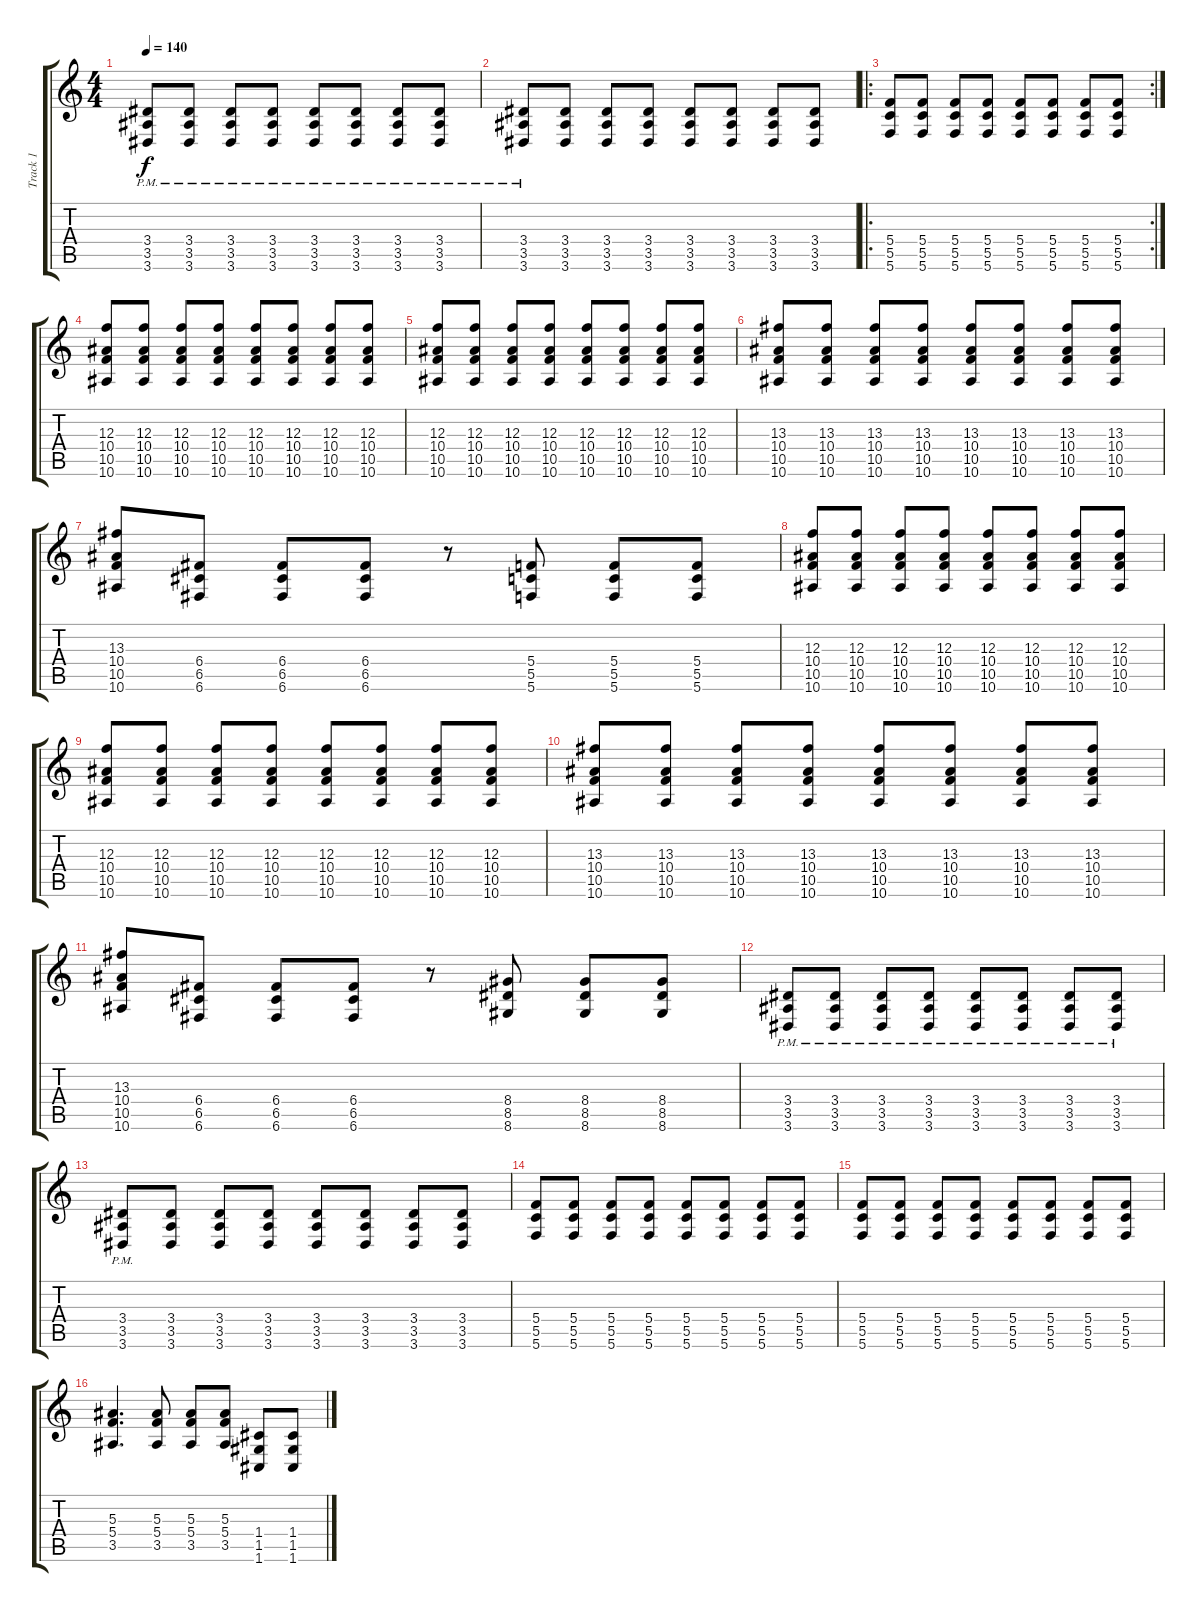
\track ("Track 1" "Track 1") {instrument distortionguitar}
\staff {score tabs}
\tuning (D4 A3 F3 C3 G2 C2) {hide}
\ts (4 4)
\tempo 140
\clef g2
\ks c
(3.4{pm} 3.5{pm} 3.6{pm}).8{dy f} (3.4{pm} 3.5{pm} 3.6{pm}).8 (3.4{pm} 3.5{pm} 3.6{pm}).8 (3.4{pm} 3.5{pm} 3.6{pm}).8 (3.4{pm} 3.5{pm} 3.6{pm}).8 (3.4{pm} 3.5{pm} 3.6{pm}).8 (3.4{pm} 3.5{pm} 3.6{pm}).8 (3.4{pm} 3.5{pm} 3.6{pm}).8 |
(3.4{pm} 3.5{pm} 3.6{pm}).8 (3.4 3.5 3.6).8 (3.4 3.5 3.6).8 (3.4 3.5 3.6).8 (3.4 3.5 3.6).8 (3.4 3.5 3.6).8 (3.4 3.5 3.6).8 (3.4 3.5 3.6).8 |
\ro
\rc 2
(5.4 5.5 5.6).8 (5.4 5.5 5.6).8 (5.4 5.5 5.6).8 (5.4 5.5 5.6).8 (5.4 5.5 5.6).8 (5.4 5.5 5.6).8 (5.4 5.5 5.6).8 (5.4 5.5 5.6).8 |
(12.3 10.4 10.5 10.6).8 (12.3 10.4 10.5 10.6).8 (12.3 10.4 10.5 10.6).8 (12.3 10.4 10.5 10.6).8 (12.3 10.4 10.5 10.6).8 (12.3 10.4 10.5 10.6).8 (12.3 10.4 10.5 10.6).8 (12.3 10.4 10.5 10.6).8 |
(12.3 10.4 10.5 10.6).8 (12.3 10.4 10.5 10.6).8 (12.3 10.4 10.5 10.6).8 (12.3 10.4 10.5 10.6).8 (12.3 10.4 10.5 10.6).8 (12.3 10.4 10.5 10.6).8 (12.3 10.4 10.5 10.6).8 (12.3 10.4 10.5 10.6).8 |
(13.3 10.4 10.5 10.6).8 (13.3 10.4 10.5 10.6).8 (13.3 10.4 10.5 10.6).8 (13.3 10.4 10.5 10.6).8 (13.3 10.4 10.5 10.6).8 (13.3 10.4 10.5 10.6).8 (13.3 10.4 10.5 10.6).8 (13.3 10.4 10.5 10.6).8 |
(13.3 10.4 10.5 10.6).8 (6.4 6.5 6.6).8 (6.4 6.5 6.6).8 (6.4 6.5 6.6).8 r.8 (5.4 5.5 5.6).8 (5.4 5.5 5.6).8 (5.4 5.5 5.6).8 |
(12.3 10.4 10.5 10.6).8 (12.3 10.4 10.5 10.6).8 (12.3 10.4 10.5 10.6).8 (12.3 10.4 10.5 10.6).8 (12.3 10.4 10.5 10.6).8 (12.3 10.4 10.5 10.6).8 (12.3 10.4 10.5 10.6).8 (12.3 10.4 10.5 10.6).8 |
(12.3 10.4 10.5 10.6).8 (12.3 10.4 10.5 10.6).8 (12.3 10.4 10.5 10.6).8 (12.3 10.4 10.5 10.6).8 (12.3 10.4 10.5 10.6).8 (12.3 10.4 10.5 10.6).8 (12.3 10.4 10.5 10.6).8 (12.3 10.4 10.5 10.6).8 |
(13.3 10.4 10.5 10.6).8 (13.3 10.4 10.5 10.6).8 (13.3 10.4 10.5 10.6).8 (13.3 10.4 10.5 10.6).8 (13.3 10.4 10.5 10.6).8 (13.3 10.4 10.5 10.6).8 (13.3 10.4 10.5 10.6).8 (13.3 10.4 10.5 10.6).8 |
(13.3 10.4 10.5 10.6).8 (6.4 6.5 6.6).8 (6.4 6.5 6.6).8 (6.4 6.5 6.6).8 r.8 (8.4 8.5 8.6).8 (8.4 8.5 8.6).8 (8.4 8.5 8.6).8 |
(3.4{pm} 3.5{pm} 3.6{pm}).8 (3.4{pm} 3.5{pm} 3.6{pm}).8 (3.4{pm} 3.5{pm} 3.6{pm}).8 (3.4{pm} 3.5{pm} 3.6{pm}).8 (3.4{pm} 3.5{pm} 3.6{pm}).8 (3.4{pm} 3.5{pm} 3.6{pm}).8 (3.4{pm} 3.5{pm} 3.6{pm}).8 (3.4{pm} 3.5{pm} 3.6{pm}).8 |
(3.4{pm} 3.5{pm} 3.6{pm}).8 (3.4 3.5 3.6).8 (3.4 3.5 3.6).8 (3.4 3.5 3.6).8 (3.4 3.5 3.6).8 (3.4 3.5 3.6).8 (3.4 3.5 3.6).8 (3.4 3.5 3.6).8 |
(5.4 5.5 5.6).8 (5.4 5.5 5.6).8 (5.4 5.5 5.6).8 (5.4 5.5 5.6).8 (5.4 5.5 5.6).8 (5.4 5.5 5.6).8 (5.4 5.5 5.6).8 (5.4 5.5 5.6).8 |
(5.4 5.5 5.6).8 (5.4 5.5 5.6).8 (5.4 5.5 5.6).8 (5.4 5.5 5.6).8 (5.4 5.5 5.6).8 (5.4 5.5 5.6).8 (5.4 5.5 5.6).8 (5.4 5.5 5.6).8 |
(5.3 5.4 3.5).4{d} (5.3 5.4 3.5).8 (5.3 5.4 3.5).8 (5.3 5.4 3.5).8 (1.4 1.5 1.6).8 (1.4 1.5 1.6).8
